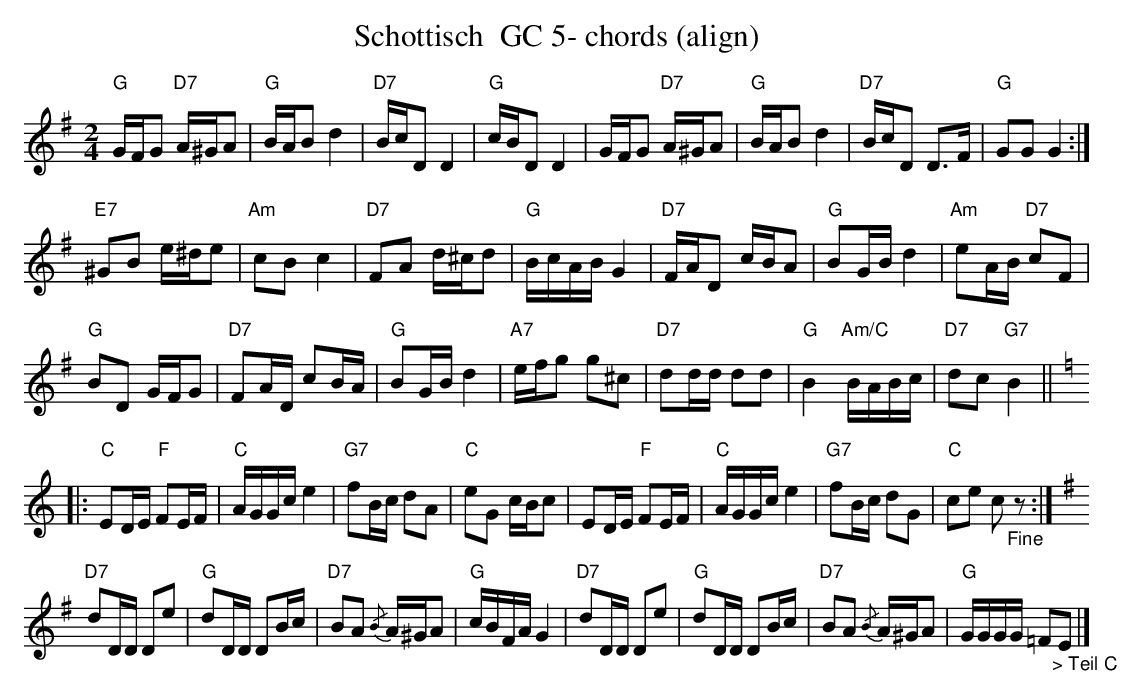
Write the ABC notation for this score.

X:1
T:Schottisch  GC 5- chords (align)
M:2/4
L:1/16
K:Gmaj%%MIDI gchordon
"G"GFG2 "D7"A^GA2 | "G"BAB2d4 | "D7"BcD2D4 | "G"cBD2 D4 | GFG2 "D7"A^GA2 | "G"BAB2d4 | \
"D7"BcD2 D3F | "G"G2G2G4 :|
"E7"^G2B2 e^de2 | "Am"c2B2c4 | "D7"F2A2 d^cd2 | "G"BcABG4 | \
"D7"FAD2 cBA2 | "G"B2GBd4 | "Am"e2AB "D7"c2F2 |
"G"B2D2 GFG2 | "D7"F2AD c2BA | "G"B2GBd4 | \
"A7"efg2 g2^c2 | "D7"d2dd d2d2 | "G"B4 "Am/C"BABc | "D7"d2c2"G7"B4 ||
|: [K:Cmaj] "C"E2DE "F"F2EF | \
"C"AGGce4 | "G7"f2Bc d2A2 | "C"e2G2 cBc2 | E2DE "F"F2EF | "C"AGGce4 | "G7"f2Bc d2G2 | \
"C"c2e2 c2"_Fine"z2 :| [K:Gmaj]
"D7"d2DD D2e2 | "G"d2DD D2Bc | "D7"B2A2 {/B}A^GA2 | "G"cBFAG4 | \
"D7"d2DD D2e2 | "G"d2DD D2Bc | "D7"B2A2 {/B}A^GA2 | "G"GGGG =F2"_> Teil C"E2 |]
